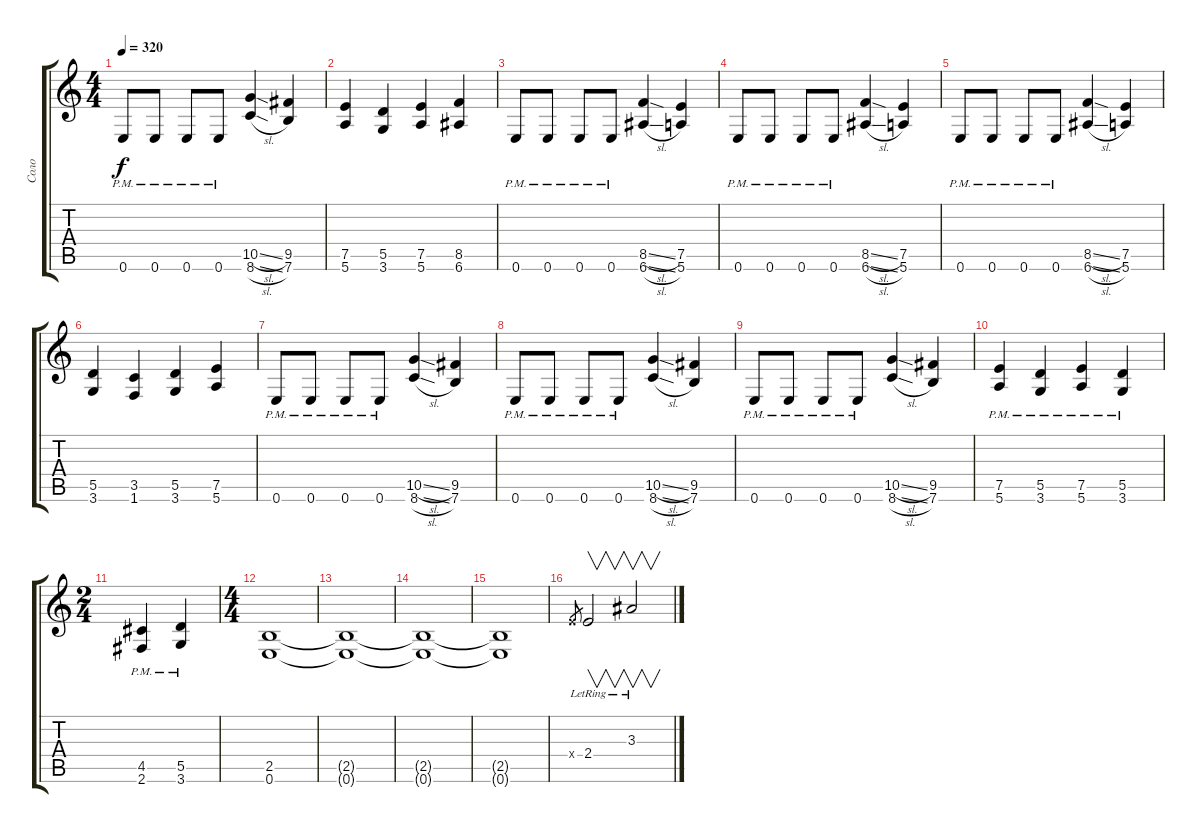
\track ("Соло" "Соло") {instrument distortionguitar}
\staff {score tabs}
\tuning (E4 B3 G3 D3 A2 E2) {hide}
\ts (4 4)
\tempo 320
\clef g2
\ks c
0.6{pm}.8{dy f} 0.6{pm}.8 0.6{pm}.8 0.6{pm}.8 (10.5{sl} 8.6{sl}).4 (9.5 7.6).4 |
(7.5 5.6).4 (5.5 3.6).4 (7.5 5.6).4 (8.5 6.6).4 |
0.6{pm}.8 0.6{pm}.8 0.6{pm}.8 0.6{pm}.8 (8.5{sl} 6.6{sl}).4 (7.5 5.6).4 |
0.6{pm}.8 0.6{pm}.8 0.6{pm}.8 0.6{pm}.8 (8.5{sl} 6.6{sl}).4 (7.5 5.6).4 |
0.6{pm}.8 0.6{pm}.8 0.6{pm}.8 0.6{pm}.8 (8.5{sl} 6.6{sl}).4 (7.5 5.6).4 |
(5.5 3.6).4 (3.5 1.6).4 (5.5 3.6).4 (7.5 5.6).4 |
0.6{pm}.8 0.6{pm}.8 0.6{pm}.8 0.6{pm}.8 (10.5{sl} 8.6{sl}).4 (9.5 7.6).4 |
0.6{pm}.8 0.6{pm}.8 0.6{pm}.8 0.6{pm}.8 (10.5{sl} 8.6{sl}).4 (9.5 7.6).4 |
0.6{pm}.8 0.6{pm}.8 0.6{pm}.8 0.6{pm}.8 (10.5{sl} 8.6{sl}).4 (9.5 7.6).4 |
(7.5 5.6{pm}).4 (5.5 3.6{pm}).4 (7.5 5.6{pm}).4 (5.5 3.6{pm}).4 |
\ts (2 4)
(4.5 2.6{pm}).4 (5.5 3.6{pm}).4 |
\ts (4 4)
(2.5 0.6).1 |
(2.5{t} 0.6{t}).1 |
(2.5{t} 0.6{t}).1 |
(2.5{t} 0.6{t}).1 |
2.4{x}.8{gr} 2.4{lr}.2{v instrument electricguitarclean} 3.3{lr}.2{v}
